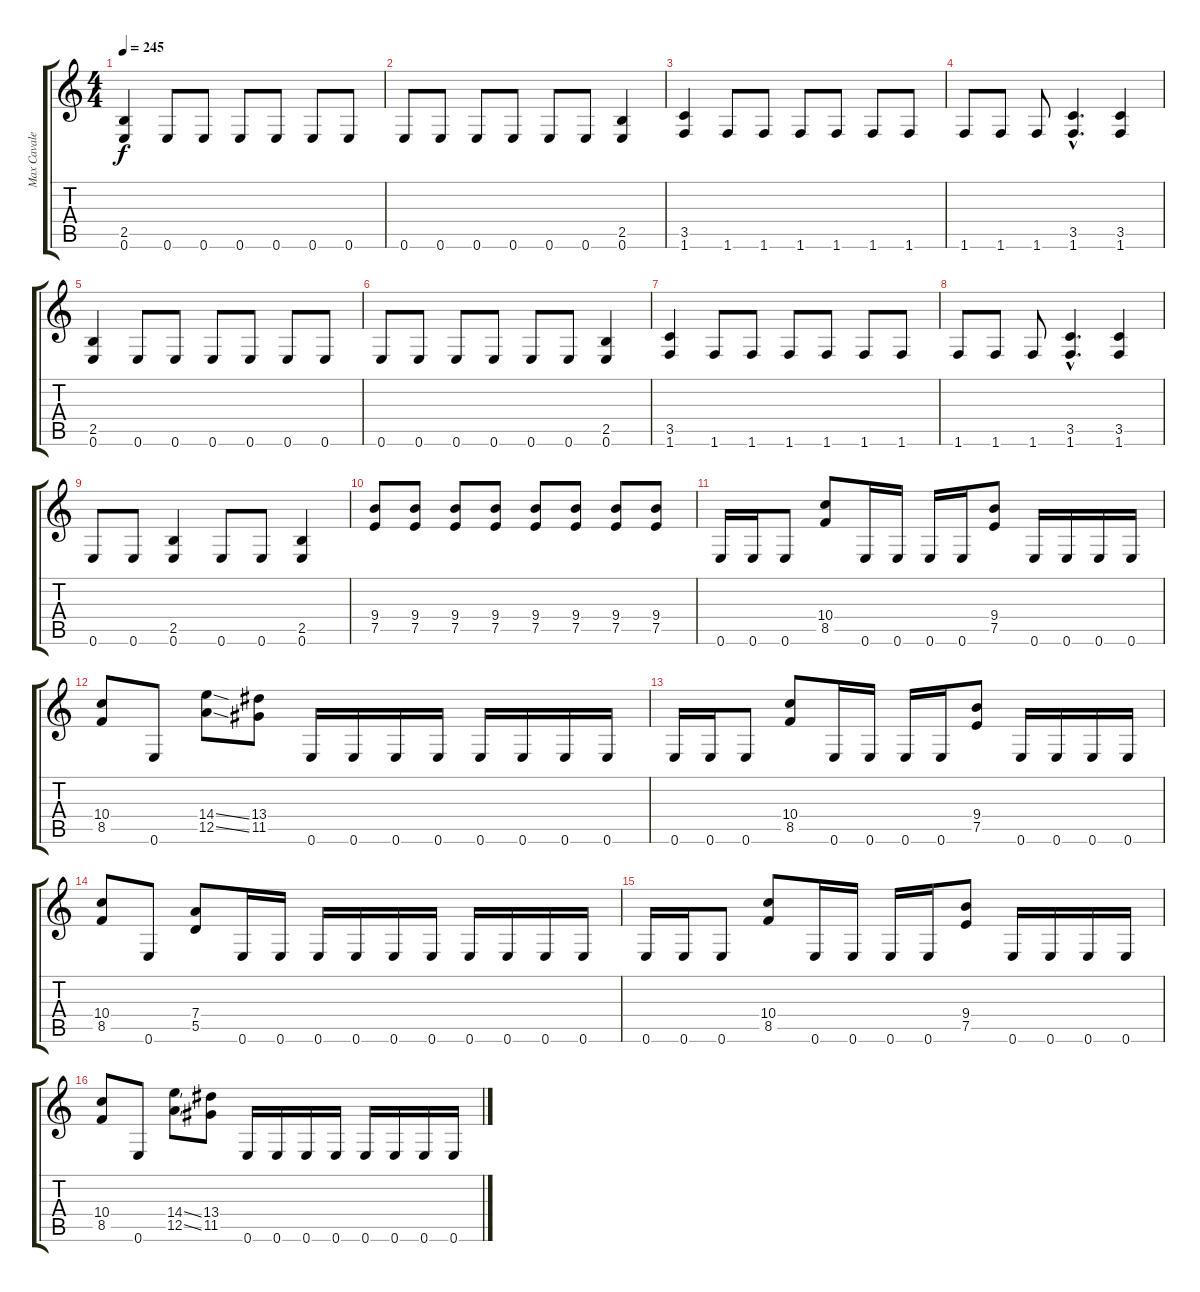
\track ("Max Cavalera" "Max Cavale") {instrument distortionguitar}
\staff {score tabs}
\tuning (E4 B3 G3 D3 A2 E2) {hide}
\ts (4 4)
\tempo 245
\clef g2
\ks c
(2.5 0.6).4{dy f volume 16} 0.6.8 0.6.8 0.6.8 0.6.8 0.6.8 0.6.8 |
0.6.8 0.6.8 0.6.8 0.6.8 0.6.8 0.6.8 (2.5 0.6).4 |
(3.5 1.6).4 1.6.8 1.6.8 1.6.8 1.6.8 1.6.8 1.6.8 |
1.6.8 1.6.8 1.6.8 (3.5{hac} 1.6{hac}).4{d} (3.5 1.6).4 |
(2.5 0.6).4 0.6.8 0.6.8 0.6.8 0.6.8 0.6.8 0.6.8 |
0.6.8 0.6.8 0.6.8 0.6.8 0.6.8 0.6.8 (2.5 0.6).4 |
(3.5 1.6).4 1.6.8 1.6.8 1.6.8 1.6.8 1.6.8 1.6.8 |
1.6.8 1.6.8 1.6.8 (3.5{hac} 1.6{hac}).4{d} (3.5 1.6).4 |
0.6.8 0.6.8 (2.5 0.6).4 0.6.8 0.6.8 (2.5 0.6).4 |
(9.4 7.5).8 (9.4 7.5).8 (9.4 7.5).8 (9.4 7.5).8 (9.4 7.5).8 (9.4 7.5).8 (9.4 7.5).8 (9.4 7.5).8 |
0.6.16 0.6.16 0.6.8 (10.4 8.5).8 0.6.16 0.6.16 0.6.16 0.6.16 (9.4 7.5).8 0.6.16 0.6.16 0.6.16 0.6.16 |
(10.4 8.5).8 0.6.8 (14.4{ss} 12.5{ss}).8 (13.4 11.5).8 0.6.16 0.6.16 0.6.16 0.6.16 0.6.16 0.6.16 0.6.16 0.6.16 |
0.6.16 0.6.16 0.6.8 (10.4 8.5).8 0.6.16 0.6.16 0.6.16 0.6.16 (9.4 7.5).8 0.6.16 0.6.16 0.6.16 0.6.16 |
(10.4 8.5).8 0.6.8 (7.4 5.5).8 0.6.16 0.6.16 0.6.16 0.6.16 0.6.16 0.6.16 0.6.16 0.6.16 0.6.16 0.6.16 |
0.6.16 0.6.16 0.6.8 (10.4 8.5).8 0.6.16 0.6.16 0.6.16 0.6.16 (9.4 7.5).8 0.6.16 0.6.16 0.6.16 0.6.16 |
(10.4 8.5).8 0.6.8 (14.4{ss} 12.5{ss}).8 (13.4 11.5).8 0.6.16 0.6.16 0.6.16 0.6.16 0.6.16 0.6.16 0.6.16 0.6.16
